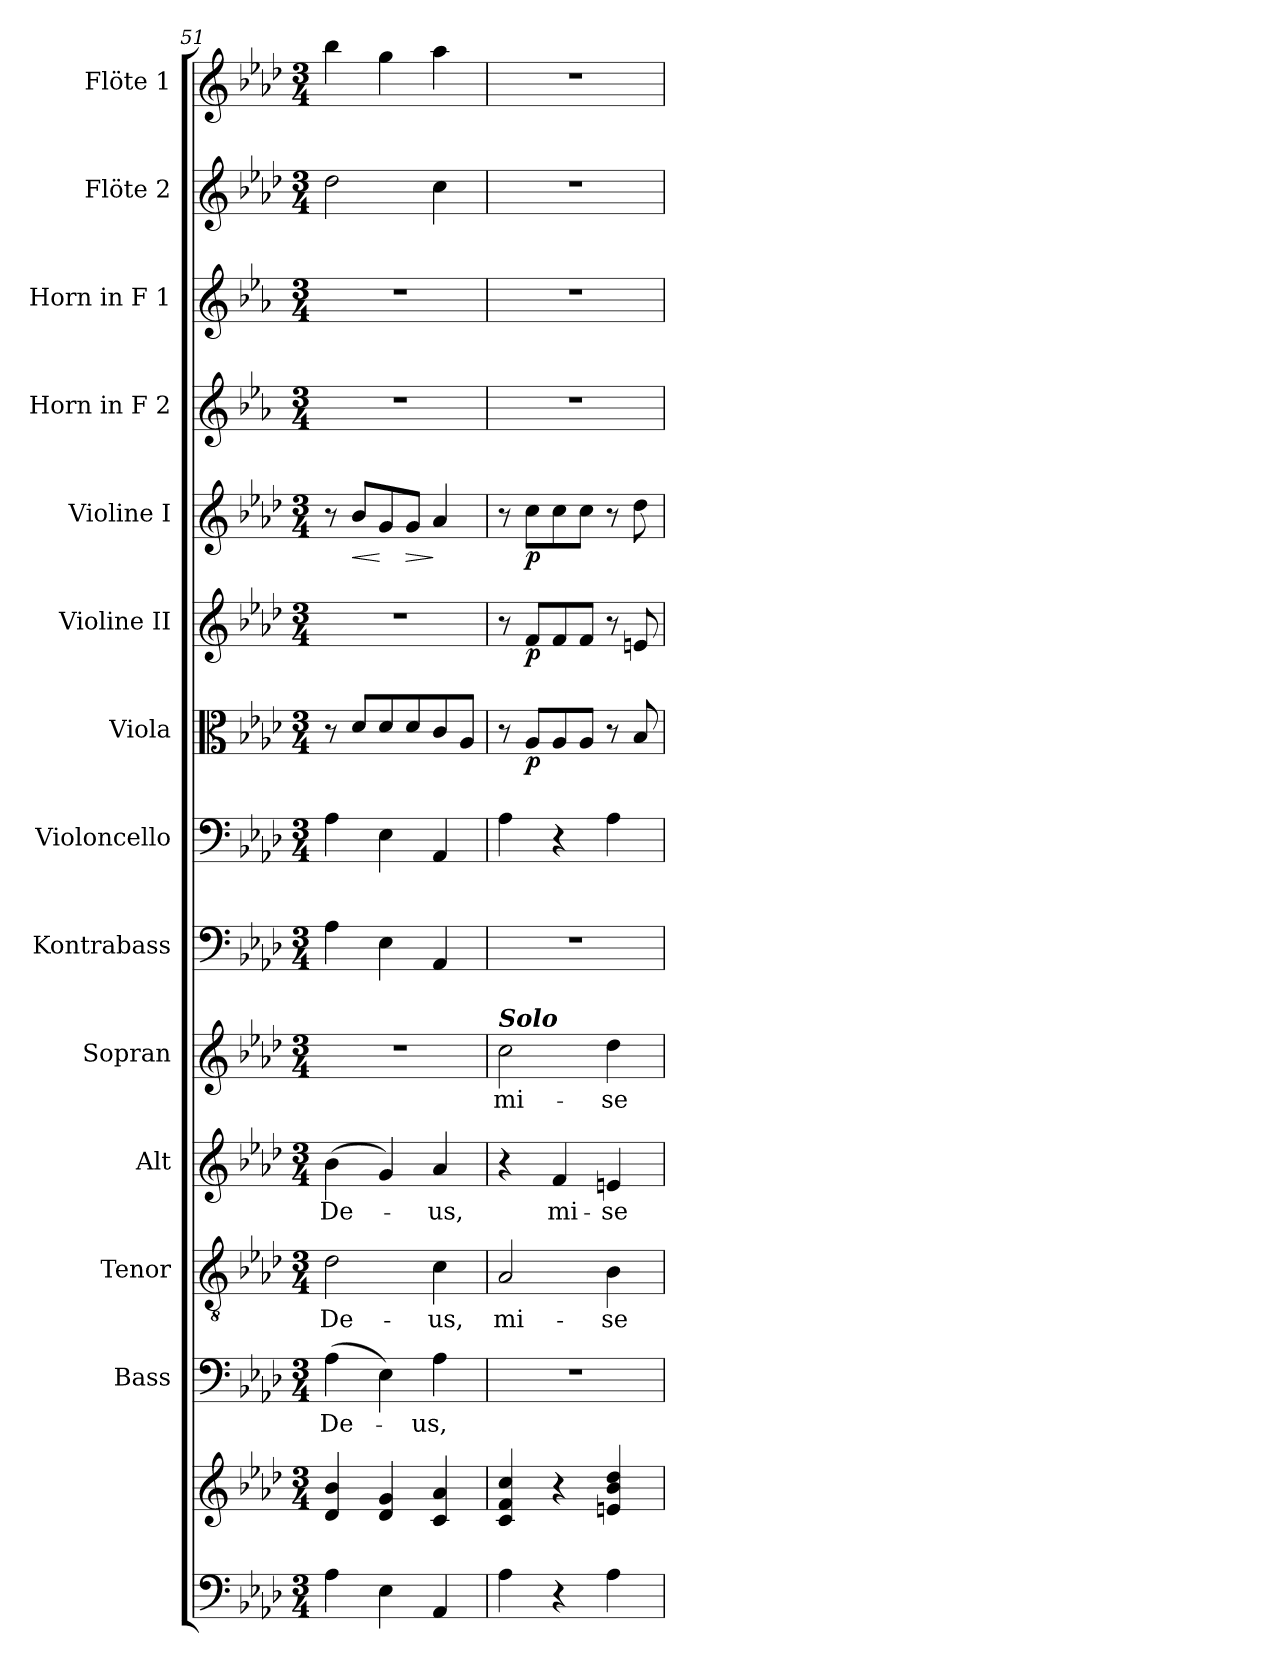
**kern	**kern	**kern	**text	**kern	**text	**kern	**text	**kern	**text	**kern	**kern	**kern	**dynam	**kern	**dynam	**kern	**dynam	**kern	**kern	**kern	**kern
*part14	*part14	*part13	*part13	*part12	*part12	*part11	*part11	*part10	*part10	*part9	*part8	*part7	*part7	*part6	*part6	*part5	*part5	*part4	*part3	*part2	*part1
*staff15	*staff14	*staff13	*staff13	*staff12	*staff12	*staff11	*staff11	*staff10	*staff10	*staff9	*staff8	*staff7	*staff7	*staff6	*staff6	*staff5	*staff5	*staff4	*staff3	*staff2	*staff1
*	*	*I"Bass	*	*I"Tenor	*	*I"Alt	*	*I"Sopran	*	*I"Kontrabass	*I"Violoncello	*I"Viola	*	*I"Violine II	*	*I"Violine I	*	*I"Horn in F 2	*I"Horn in F 1	*I"Flöte 2	*I"Flöte 1
*	*	*I'B.	*	*I'T.	*	*I'A.	*	*I'S.	*	*I'Kb.	*I'Vc.	*I'Vla.	*	*I'Vl. II	*	*I'Vl. I	*	*	*	*I'Fl. 2	*I'Fl. 1
*clefF4	*clefG2	*clefF4	*	*clefGv2	*	*clefG2	*	*clefG2	*	*clefF4	*clefF4	*clefC3	*	*clefG2	*	*clefG2	*	*clefG2	*clefG2	*clefG2	*clefG2
*	*	*	*	*	*	*	*	*	*	*ITrd7c12	*	*	*	*	*	*	*	*ITrd4c7	*ITrd4c7	*	*
*k[b-e-a-d-]	*k[b-e-a-d-]	*k[b-e-a-d-]	*	*k[b-e-a-d-]	*	*k[b-e-a-d-]	*	*k[b-e-a-d-]	*	*k[b-e-a-d-]	*k[b-e-a-d-]	*k[b-e-a-d-]	*	*k[b-e-a-d-]	*	*k[b-e-a-d-]	*	*k[b-e-a-d-]	*k[b-e-a-d-]	*k[b-e-a-d-]	*k[b-e-a-d-]
*A-:	*A-:	*A-:	*	*A-:	*	*A-:	*	*A-:	*	*A-:	*A-:	*A-:	*	*A-:	*	*A-:	*	*A-:	*A-:	*A-:	*A-:
*M3/4	*M3/4	*M3/4	*	*M3/4	*	*M3/4	*	*M3/4	*	*M3/4	*M3/4	*M3/4	*	*M3/4	*	*M3/4	*	*M3/4	*M3/4	*M3/4	*M3/4
=51	=51	=51	=51	=51	=51	=51	=51	=51	=51	=51	=51	=51	=51	=51	=51	=51	=51	=51	=51	=51	=51
!	!	!	!LO:LY:b	!	!LO:LY:b	!	!LO:LY:b	!	!	!	!	!	!	!	!	!	!	!	!	!	!
4A-\	4d-/ 4b-/	(>4A-\	De-	2d-\	De-	(>4b-\	De-	2.r	.	4AA-\	4A-\	8r	.	2.r	.	8r	.	2.r	2.r	2dd-\	4bb-\
!	!	!	!	!	!	!	!	!	!	!	!	!	!	!	!	!	!LO:HP:b	!	!	!	!
.	.	.	.	.	.	.	.	.	.	.	.	8d-/L	.	.	.	8b-/L	<	.	.	.	.
4E-\	4d-/ 4g/	4E-\)	.	.	.	4g/)	.	.	.	4EE-\	4E-\	8d-/	.	.	.	8g/	[	.	.	.	4gg\
!	!	!	!	!	!	!	!	!	!	!	!	!	!	!	!	!	!LO:HP:b	!	!	!	!
.	.	.	.	.	.	.	.	.	.	.	.	8d-/	.	.	.	8g/J	>	.	.	.	.
!	!	!	!LO:LY:b	!	!LO:LY:b	!	!LO:LY:b	!	!	!	!	!	!	!	!	!	!	!	!	!	!
4AA-/	4c/ 4a-/	4A-\	-us,	4c\	-us,	4a-/	-us,	.	.	4AAA-/	4AA-/	8c/	.	.	.	4a-/	]	.	.	4cc\	4aa-\
.	.	.	.	.	.	.	.	.	.	.	.	8A-/J	.	.	.	.	.	.	.	.	.
=52	=52	=52	=52	=52	=52	=52	=52	=52	=52	=52	=52	=52	=52	=52	=52	=52	=52	=52	=52	=52	=52
!	!	!	!	!	!	!	!	!LO:TX:a:Bi:t=Solo	!	!	!	!	!	!	!	!	!	!	!	!	!
!	!	!	!	!	!LO:LY:b	!	!	!	!LO:LY:b	!	!	!	!	!	!	!	!	!	!	!	!
4A-\	4c/ 4f/ 4cc/	2.r	.	2A-/	mi-	4r	.	2cc\	mi-	2.r	4A-\	8r	.	8r	.	8r	.	2.r	2.r	2.r	2.r
!	!	!	!	!	!	!	!	!	!	!	!	!	!LO:DY:b	!	!LO:DY:b	!	!LO:DY:b	!	!	!	!
.	.	.	.	.	.	.	.	.	.	.	.	8A-/L	p	8f/L	p	8cc\L	p	.	.	.	.
!	!	!	!	!	!	!	!LO:LY:b	!	!	!	!	!	!	!	!	!	!	!	!	!	!
4r	4r	.	.	.	.	4f/	mi-	.	.	.	4r	8A-/	.	8f/	.	8cc\	.	.	.	.	.
.	.	.	.	.	.	.	.	.	.	.	.	8A-/J	.	8f/J	.	8cc\J	.	.	.	.	.
!	!	!	!	!	!LO:LY:b	!	!LO:LY:b	!	!LO:LY:b	!	!	!	!	!	!	!	!	!	!	!	!
4A-\	4en/ 4b-/ 4dd-/	.	.	4B-\	-se-	4en/	-se-	4dd-\	-se-	.	4A-\	8r	.	8r	.	8r	.	.	.	.	.
.	.	.	.	.	.	.	.	.	.	.	.	8B-/	.	8en/	.	8dd-\	.	.	.	.	.
=	=	=	=	=	=	=	=	=	=	=	=	=	=	=	=	=	=	=	=	=	=
*-	*-	*-	*-	*-	*-	*-	*-	*-	*-	*-	*-	*-	*-	*-	*-	*-	*-	*-	*-	*-	*-
